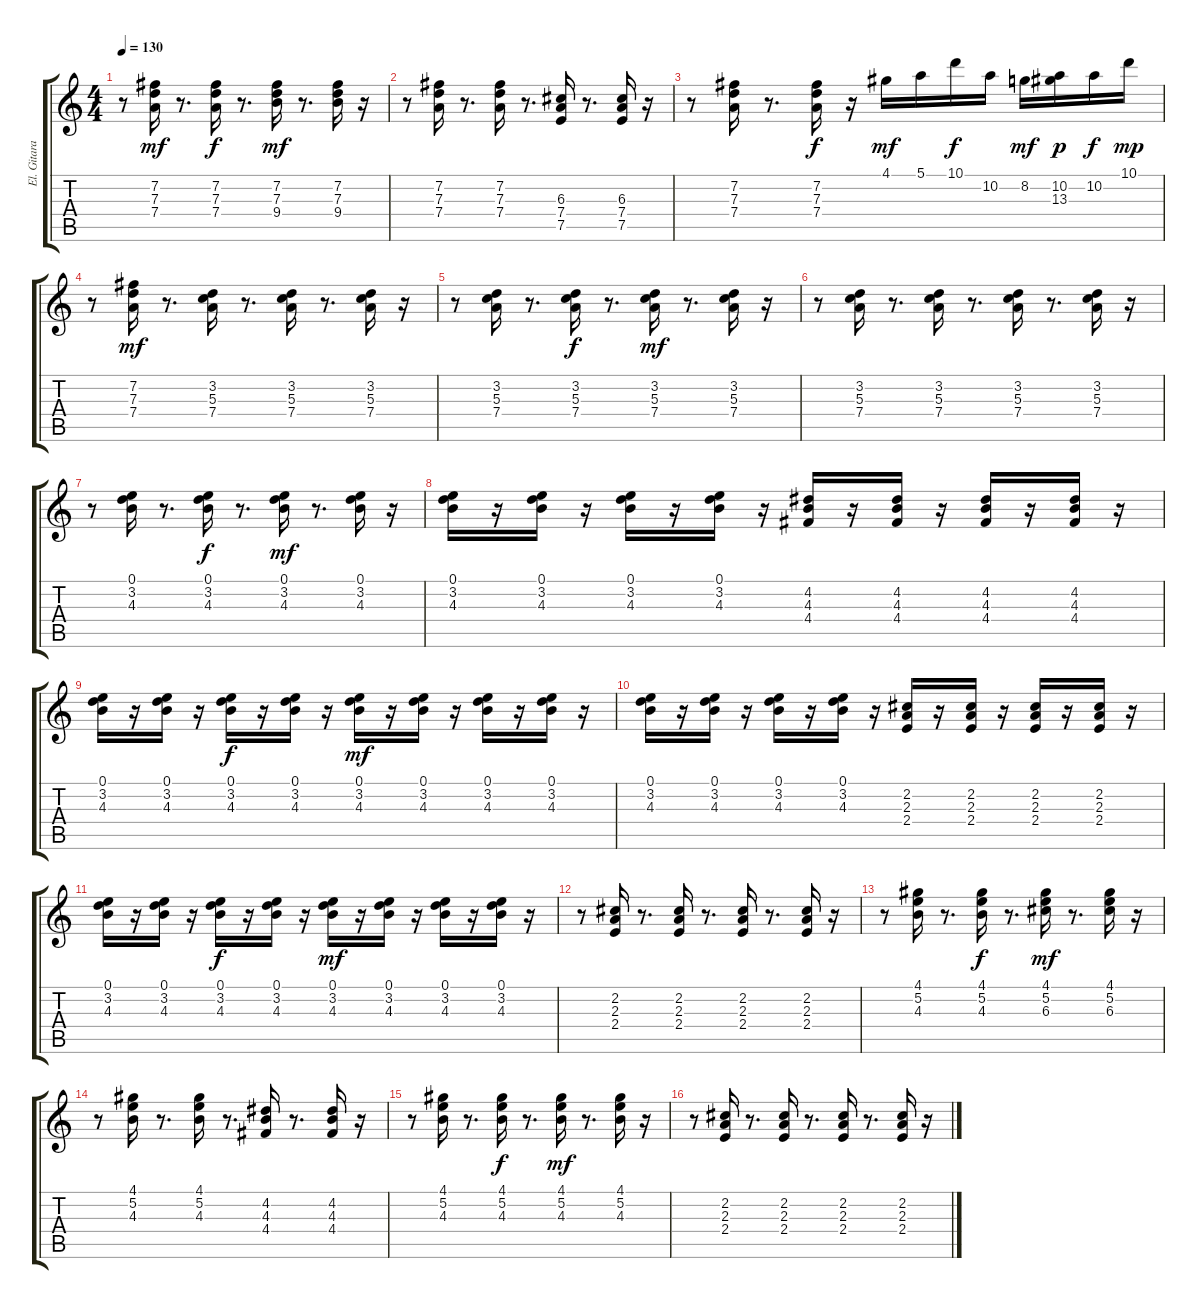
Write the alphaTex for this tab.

\track ("El. Gitara" "El. Gitara") {instrument electricguitarmuted}
\staff {score tabs}
\tuning (E4 B3 G3 D3 A2 E2) {hide}
\ts (4 4)
\tempo 130
\clef g2
\ks c
r.8{dy mf} (7.2 7.3 7.4).16 r.8{d} (7.2 7.3 7.4).16{dy f} r.8{d} (7.2 7.3 9.4).16{dy mf} r.8{d} (7.2 7.3 9.4).16 r.16 |
r.8 (7.2 7.3 7.4).16 r.8{d} (7.2 7.3 7.4).16 r.8{d} (6.3 7.4 7.5).16 r.8{d} (6.3 7.4 7.5).16 r.16 |
r.8 (7.2 7.3 7.4).16 r.8{d} (7.2 7.3 7.4).16{dy f} r.16 4.1.16{dy mf} 5.1.16 10.1.16{dy f} 10.2.16 8.2.16{dy mf} (10.2 13.3).16{dy p} 10.2.16{dy f} 10.1.16{dy mp} |
r.8 (7.2 7.3 7.4).16{dy mf} r.8{d} (3.2 5.3 7.4).16 r.8{d} (3.2 5.3 7.4).16 r.8{d} (3.2 5.3 7.4).16 r.16 |
r.8 (3.2 5.3 7.4).16 r.8{d} (3.2 5.3 7.4).16{dy f} r.8{d} (3.2 5.3 7.4).16{dy mf} r.8{d} (3.2 5.3 7.4).16 r.16 |
r.8 (3.2 5.3 7.4).16 r.8{d} (3.2 5.3 7.4).16 r.8{d} (3.2 5.3 7.4).16 r.8{d} (3.2 5.3 7.4).16 r.16 |
r.8 (0.1 3.2 4.3).16 r.8{d} (0.1 3.2 4.3).16{dy f} r.8{d} (0.1 3.2 4.3).16{dy mf} r.8{d} (0.1 3.2 4.3).16 r.16 |
(0.1 3.2 4.3).16 r.16 (0.1 3.2 4.3).16 r.16 (0.1 3.2 4.3).16 r.16 (0.1 3.2 4.3).16 r.16 (4.2 4.3 4.4).16 r.16 (4.2 4.3 4.4).16 r.16 (4.2 4.3 4.4).16 r.16 (4.2 4.3 4.4).16 r.16 |
(0.1 3.2 4.3).16 r.16 (0.1 3.2 4.3).16 r.16 (0.1 3.2 4.3).16{dy f} r.16 (0.1 3.2 4.3).16 r.16 (0.1 3.2 4.3).16{dy mf} r.16 (0.1 3.2 4.3).16 r.16 (0.1 3.2 4.3).16 r.16 (0.1 3.2 4.3).16 r.16 |
(0.1 3.2 4.3).16 r.16 (0.1 3.2 4.3).16 r.16 (0.1 3.2 4.3).16 r.16 (0.1 3.2 4.3).16 r.16 (2.2 2.3 2.4).16 r.16 (2.2 2.3 2.4).16 r.16 (2.2 2.3 2.4).16 r.16 (2.2 2.3 2.4).16 r.16 |
(0.1 3.2 4.3).16 r.16 (0.1 3.2 4.3).16 r.16 (0.1 3.2 4.3).16{dy f} r.16 (0.1 3.2 4.3).16 r.16 (0.1 3.2 4.3).16{dy mf} r.16 (0.1 3.2 4.3).16 r.16 (0.1 3.2 4.3).16 r.16 (0.1 3.2 4.3).16 r.16 |
r.8 (2.2 2.3 2.4).16 r.8{d} (2.2 2.3 2.4).16 r.8{d} (2.2 2.3 2.4).16 r.8{d} (2.2 2.3 2.4).16 r.16 |
r.8 (4.1 5.2 4.3).16 r.8{d} (4.1 5.2 4.3).16{dy f} r.8{d} (4.1 5.2 6.3).16{dy mf} r.8{d} (4.1 5.2 6.3).16 r.16 |
r.8 (4.1 5.2 4.3).16 r.8{d} (4.1 5.2 4.3).16 r.8{d} (4.2 4.3 4.4).16 r.8{d} (4.2 4.3 4.4).16 r.16 |
r.8 (4.1 5.2 4.3).16 r.8{d} (4.1 5.2 4.3).16{dy f} r.8{d} (4.1 5.2 4.3).16{dy mf} r.8{d} (4.1 5.2 4.3).16 r.16 |
r.8 (2.2 2.3 2.4).16 r.8{d} (2.2 2.3 2.4).16 r.8{d} (2.2 2.3 2.4).16 r.8{d} (2.2 2.3 2.4).16 r.16
